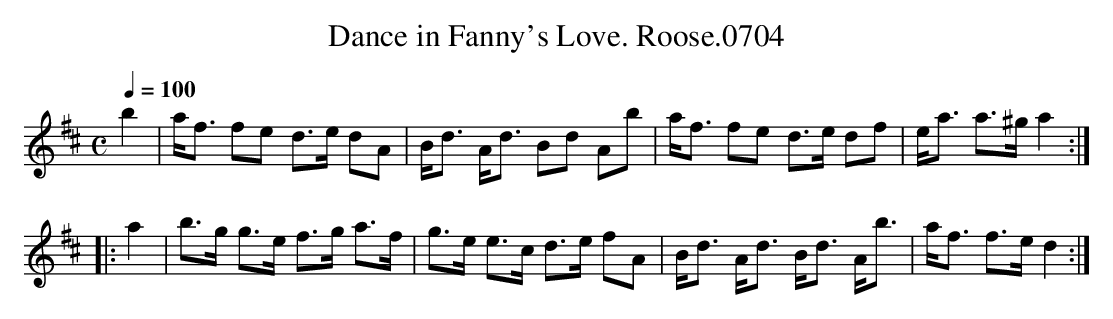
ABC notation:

X:1
T:Dance in Fanny's Love. Roose.0704
L:1/8
M:C
Q:1/4=100
K:D
b2|a<f fe d>e dA|B<d A<d Bd Ab|a<f fe d>e df|e<a a>^g a2:|
|:a2|b>g g>e f>g a>f|g>e e>c d>e fA|B<d A<d B<d A<b|a<f f>e d2:|
